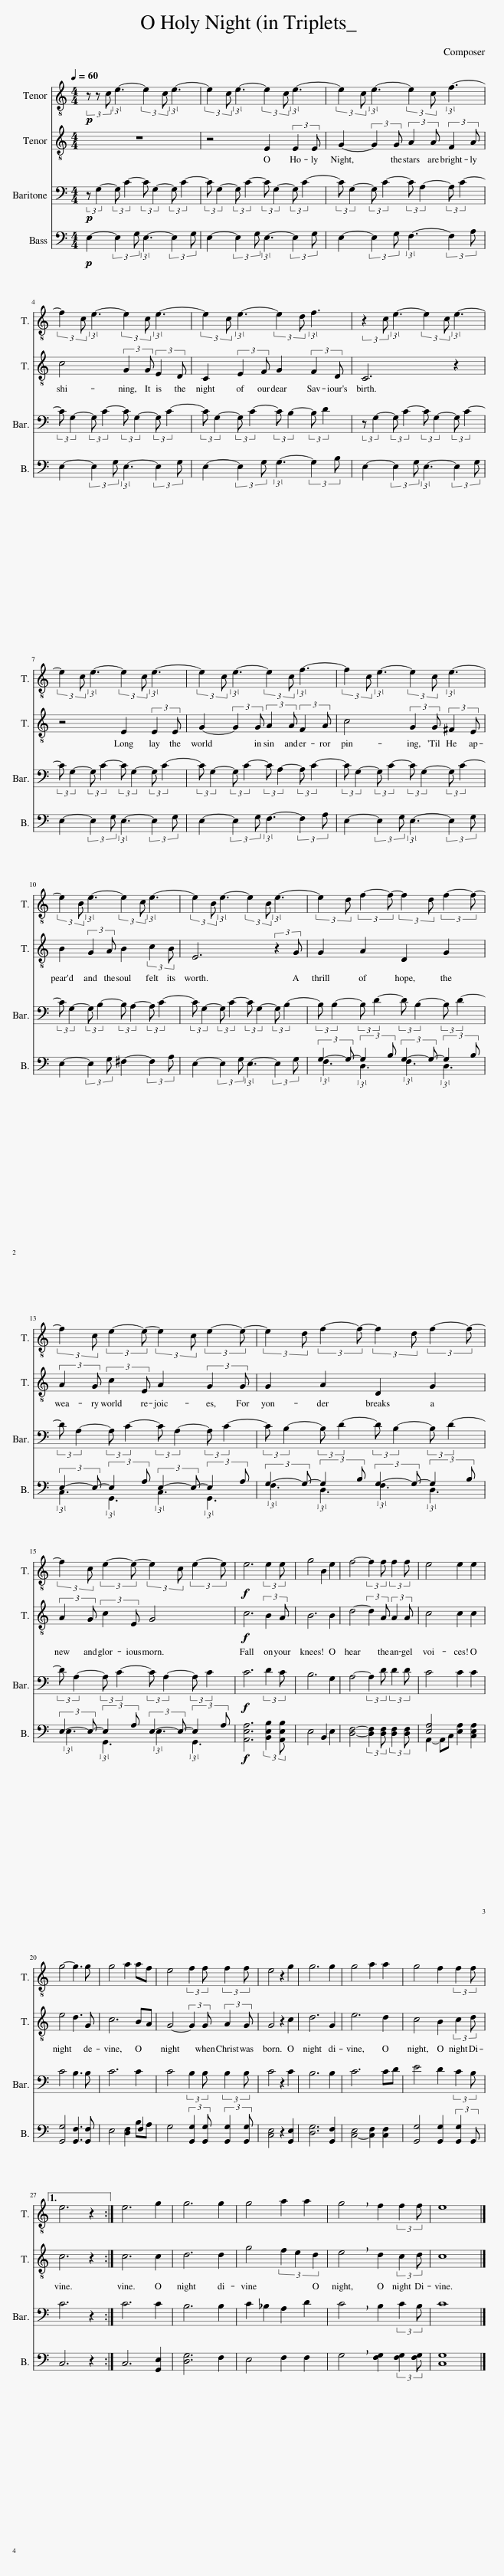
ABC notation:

X:1
%%score 1 2 3 ( 4 5 )
L:1/8
Q:1/4=60
M:4/4
I:linebreak $
K:C
V:1 treble-8
V:2 treble-8
V:3 bass
V:4 bass
V:5 bass
V:1
!p! (3z z c (3:2:1e3- (3:2:2e2 c (3:2:1e3- | (3:2:2e2 c (3:2:1e3- (3:2:2e2 c (3:2:1e3- | (3:2:2e2 c (3:2:1e3- (3:2:2e2 c (3:2:1f3- |$ (3:2:2f2 c (3:2:1e3- (3:2:2e2 c (3:2:1e3- | (3:2:2e2 c (3:2:1e3- (3:2:2e2 d (3:2:1f3 | %5
 (3:2:2z2 c (3:2:1e3- (3:2:2e2 c (3:2:1e3- |$ (3:2:2e2 c (3:2:1e3- (3:2:2e2 c (3:2:1e3- | (3:2:2e2 c (3:2:1e3- (3:2:2e2 c (3:2:1f3- | (3:2:2f2 c (3:2:1e3- (3:2:2e2 c (3:2:1e3- |$ (3:2:2e2 B (3:2:1e3- (3:2:2e2 c (3:2:1e3- | %10
 (3:2:2e2 B (3:2:1e3- (3:2:2e2 B (3:2:1e3- | (3:2:2e2 d (3:2:2f2- f- (3:2:2f2 d (3:2:2f2- f- |$ (3:2:2f2 c (3:2:2e2- e- (3:2:2e2 c (3:2:2e2- e- | (3:2:2e2 d (3:2:2f2- f- (3:2:2f2 d (3:2:2f2- f- |$ (3:2:2f2 c!mp! (3:2:2e2- e-!mf! (3:2:2e2 c (3:2:2e2- e | %15
!f! e6 (3:2:2e2 e | g4 B2 e2 | f4- (3:2:2f2 f (3:2:2f2 f | e4 e2 e2 |$ g4- g3 g | %20
 g4 a2 af | e4 (3:2:2f2 f (3:2:2f2 f | e4 z2 g2 | g6 g2 | g4 a2 a2 | %25
 g4 f2 (3:2:2f2 f |1$ e6 z2 :| e6 g2 | g6 g2 | g4 a2 a2 | %30
 !breath!g4 f2 (3:2:2f2 f | e8 |] %32
V:2
 z8 | z4 E2 (3:2:2E2 E | G2- (3:2:2G2 G (3:2:2A2 A (3:2:2F2 A |$ c4 (3:2:2G2 G (3:2:2E2 D | C2 (3:2:2E2 F G2 (3:2:2F2 D | %5
 C6 z2 |$ z4 E2 (3:2:2E2 E | G2- (3:2:2G2 G (3:2:2A2 A (3:2:2F2 A | c4 (3:2:2G2 G (3:2:2^F2 E |$ B2 (3:2:2G2 A B2 (3:2:2c2 B | %10
 E6 (3:2:2z2 G | G2 A2 D2 G2 |$ (3:2:2A2 G (3:2:2c2 E A2 (3:2:2G2 G | G2 A2 D2 G2 |$ (3:2:2A2 G (3:2:2c2 E!mf! G4 | %15
!f! c6 (3:2:2B2 A | B6 B2 | d4- (3:2:2d2 A (3:2:2A2 A | c4 c2 c2 |$ e4 d3 G | %20
 c6 BA | G4- (3:2:2G2 G (3:2:2A2 G | G4 z2 c2 | d6 G2 | e6 d2 | %25
 c4 B2 (3:2:2c2 d |1$ c6 z2 :| c6 c2 | d6 d2 | g4 (3f2 e2 d2 | %30
 !breath!e4 d2 (3:2:2c2 d | c8 |] %32
V:3
!p! (3:2:2z G,2- (3:2:2G, C2- (3:2:2C G,2- (3:2:2G, C2- | (3:2:2C G,2- (3:2:2G, C2- (3:2:2C G,2- (3:2:2G, C2- | (3:2:2C G,2- (3:2:2G, C2- (3:2:2C A,2- (3:2:2A, C2- |$ (3:2:2C G,2- (3:2:2G, C2- (3:2:2C G,2- (3:2:2G, C2- | (3:2:2C G,2- (3:2:2G, C2- (3:2:2C B,2- (3:2:2B, D2 | %5
 (3:2:2z G,2- (3:2:2G, C2- (3:2:2C G,2- (3:2:2G, C2- |$ (3:2:2C G,2- (3:2:2G, C2- (3:2:2C G,2- (3:2:2G, C2- | (3:2:2C G,2- (3:2:2G, C2- (3:2:2C A,2- (3:2:2A, C2- | (3:2:2C G,2- (3:2:2G, C2- (3:2:2C G,2- (3:2:2G, C2- |$ (3:2:2C G,2- (3:2:2G, B,2- (3:2:2B, A,2- (3:2:2A, C2- | %10
 (3:2:2C G,2- (3:2:2G, C2- (3:2:2C G,2- (3:2:2G, B,2- | (3:2:2B, B,2- (3:2:2B, D2- (3:2:2D B,2- (3:2:2B, D2- |$ (3:2:2D A,2- (3:2:2A, C2- (3:2:2C A,2- (3:2:2A, C2- | (3:2:2C B,2- (3:2:2B, D2- (3:2:2D B,2- (3:2:2B, D2- |$ (3:2:2D A,2-!mp! (3:2:2A, C2- (3:2:2C!mf! A,2- (3:2:2A, C2 | %15
!f! C6 (3:2:2D2 C | B,6 G,2 | A,4- (3:2:2A,2 D (3:2:2D2 D | C4 C2 C2 |$ C4 B,3 B, | %20
 C6 C2 | C4 (3:2:2B,2 B, (3:2:2B,2 B, | C4 z2 C2 | B,6 B,2 | C6 CD | %25
 E4 D2 (3:2:2C2 B, |1$ C6 z2 :| C6 C2 | B,6 B,2 | C2 _B,2 A,2 D2 | %30
 !breath!C4 B,2 (3:2:2C2 B, | C8 |] %32
V:4
!p! E,2- (3:2:2E,2 G, (3:2:1E,3- (3:2:2E,2 G, | E,2- (3:2:2E,2 G, (3:2:1E,3- (3:2:2E,2 G, | E,2- (3:2:2E,2 G, (3:2:1F,3- (3:2:2F,2 A, |$ E,2- (3:2:2E,2 G, (3:2:1E,3- (3:2:2E,2 G, | E,2- (3:2:2E,2 G, (3:2:1G,3- (3:2:2G,2 B, | %5
 E,2- (3:2:2E,2 G, (3:2:1E,3- (3:2:2E,2 G, |$ E,2- (3:2:2E,2 G, (3:2:1E,3- (3:2:2E,2 G, | E,2- (3:2:2E,2 G, (3:2:1F,3- (3:2:2F,2 A, | E,2- (3:2:2E,2 G, (3:2:1E,3- (3:2:2E,2 G, |$ E,2- (3:2:2E,2 G, ^F,2- (3:2:2F,2 A, | %10
 E,2- (3:2:2E,2 G, (3:2:1E,3- (3:2:2E,2 G, | (3:2:2G,2- G,- (3:2:2G,2 B, (3:2:2G,2- G,- (3:2:2G,2 B, |$ (3:2:2E,2- E,- (3:2:2E,2 A, (3:2:2E,2- E,- (3:2:2E,2 A, | (3:2:2G,2- G,- (3:2:2G,2 B, (3:2:2G,2- G,- (3:2:2G,2 B, |$ (3:2:2E,2- E,-!mp! (3:2:2E,2 A,!mf! (3:2:2E,2- E,- (3:2:2E,2 A, | %15
!f! [A,,E,A,]6 (3:2:2[B,,E,B,]2 [A,,E,B,] | E,4 B,,2 E,2 | [D,F,]4- (3:2:2[D,F,]2 [D,F,] (3:2:2[D,F,]2 [D,F,] | [E,A,]4 [E,A,]2 [C,E,A,]2 |$ [G,,G,]4 [G,,F,]3 [G,,F,] | %20
 E,4 [D,F,]2 F,2 | G,4 (3:2:2[G,,G,]2 [G,,G,] (3:2:2[G,,G,]2 [G,,G,] | [C,E,]4 z2 [G,,E,]2 | [D,G,]6 [G,,F,]2 | [C,-E,]4 [C,F,]2 [C,F,]2 | %25
 [G,,G,]4 [G,,G,]2 (3:2:2[G,,G,]2 G,, |1$ C,6 z2 :| C,6 [G,,E,]2 | [D,G,]6 F,2 | E,4 F,2 F,2 | %30
 !breath!G,4 [F,G,]2 (3:2:2[F,G,]2 [F,G,] | [C,G,]8 |] %32
V:5
 x8 | x8 | x8 |$ x8 | x8 | %5
 x8 |$ x8 | x8 | x8 |$ x8 | %10
 x8 | (3:2:1F,3 (3:2:1D,3 (3:2:1F,3 (3:2:1D,3 |$ (3:2:1C,3 (3:2:1G,,3 (3:2:1C,3 (3:2:1G,,3 | (3:2:1F,3 (3:2:1D,3 (3:2:1F,3 (3:2:1D,3 |$ (3:2:1E,3 (3:2:1G,,3 (3:2:1E,3 (3:2:1G,,3 | %15
 x8 | x8 | x8 | A,,2- A,,C, x4 |$ x8 | %20
 x6 B,A, | x8 | x8 | x8 | x8 | %25
 x8 |1$ x8 :| x8 | x8 | x8 | %30
 x8 | x8 |] %32
